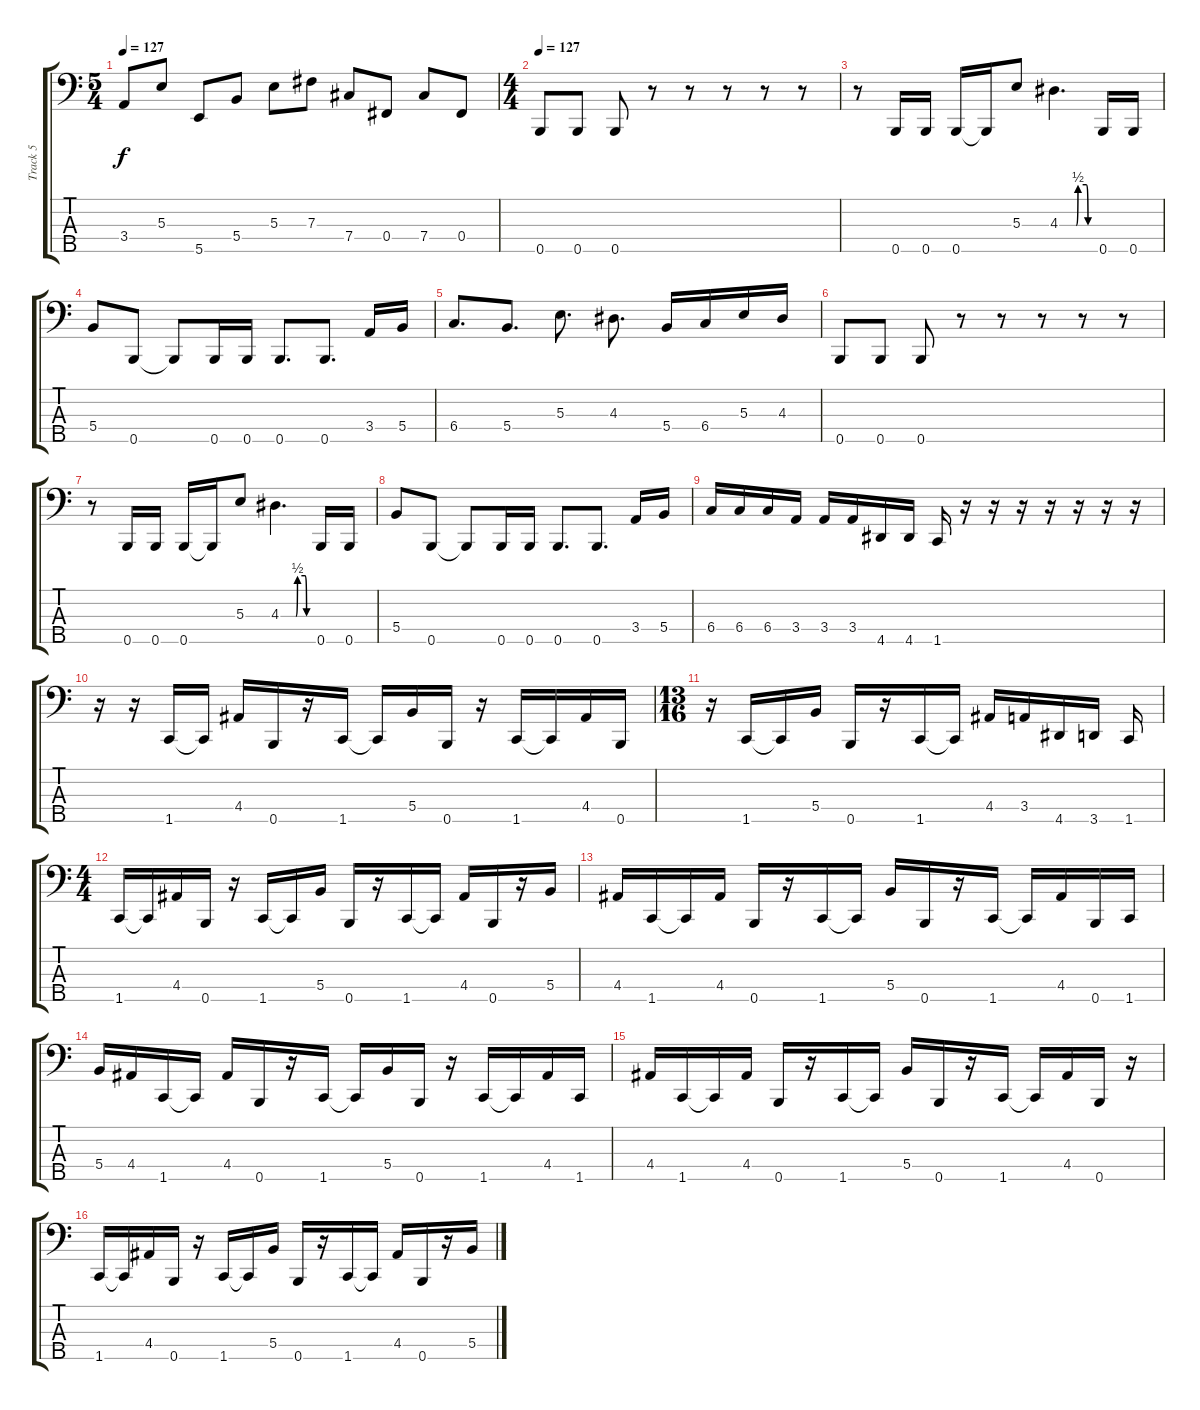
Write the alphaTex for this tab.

\track ("Track 5" "Track 5") {instrument electricbasspick bank 255}
\staff {score tabs}
\tuning (A2 E2 B1 Gb1 B0) {hide}
\ts (5 4)
\tempo 127
\clef f4
\ks c
3.4{t}.8{dy f} 5.3.8 5.5.8 5.4.8 5.3.8 7.3.8 7.4.8 0.4.8 7.4.8 0.4.8 |
\ts (4 4)
\tempo 127
0.5.8 0.5.8 0.5.8 r.8 r.8 r.8 r.8 r.8 |
r.8 0.5.16 0.5.16 0.5.16 0.5{t}.16 5.3.8 4.3{be (custom 0 0 28 0 31 2 45 2 48 0 58 0 60 0)}.4{d} 0.5.16 0.5.16 |
5.4.8 0.5.8 0.5{t}.8 0.5.16 0.5.16 0.5.8{d} 0.5.8{d} 3.4.16 5.4.16 |
6.4.8{d} 5.4.8{d} 5.3.8{d} 4.3.8{d} 5.4.16 6.4.16 5.3.16 4.3.16 |
0.5.8 0.5.8 0.5.8 r.8 r.8 r.8 r.8 r.8 |
r.8 0.5.16 0.5.16 0.5.16 0.5{t}.16 5.3.8 4.3{be (custom 0 0 28 0 31 2 45 2 48 0 58 0 60 0)}.4{d} 0.5.16 0.5.16 |
5.4.8 0.5.8 0.5{t}.8 0.5.16 0.5.16 0.5.8{d} 0.5.8{d} 3.4.16 5.4.16 |
6.4.16 6.4.16 6.4.16 3.4.16 3.4.16 3.4.16 4.5.16 4.5.16 1.5.16 r.16 r.16 r.16 r.16 r.16 r.16 r.16 |
r.16 r.16 1.5.16 1.5{t}.16 4.4.16 0.5.16 r.16 1.5.16 1.5{t}.16 5.4.16 0.5.16 r.16 1.5.16 1.5{t}.16 4.4.16 0.5.16 |
\ts (13 16)
r.16 1.5.16 1.5{t}.16 5.4.16 0.5.16 r.16 1.5.16 1.5{t}.16 4.4.16 3.4.16 4.5.16 3.5.16 1.5.16 |
\ts (4 4)
1.5.16 1.5{t}.16 4.4.16 0.5.16 r.16 1.5.16 1.5{t}.16 5.4.16 0.5.16 r.16 1.5.16 1.5{t}.16 4.4.16 0.5.16 r.16 5.4.16 |
4.4.16 1.5.16 1.5{t}.16 4.4.16 0.5.16 r.16 1.5.16 1.5{t}.16 5.4.16 0.5.16 r.16 1.5.16 1.5{t}.16 4.4.16 0.5.16 1.5.16 |
5.4.16 4.4.16 1.5.16 1.5{t}.16 4.4.16 0.5.16 r.16 1.5.16 1.5{t}.16 5.4.16 0.5.16 r.16 1.5.16 1.5{t}.16 4.4.16 1.5.16 |
4.4.16 1.5.16 1.5{t}.16 4.4.16 0.5.16 r.16 1.5.16 1.5{t}.16 5.4.16 0.5.16 r.16 1.5.16 1.5{t}.16 4.4.16 0.5.16 r.16 |
1.5.16 1.5{t}.16 4.4.16 0.5.16 r.16 1.5.16 1.5{t}.16 5.4.16 0.5.16 r.16 1.5.16 1.5{t}.16 4.4.16 0.5.16 r.16 5.4.16
